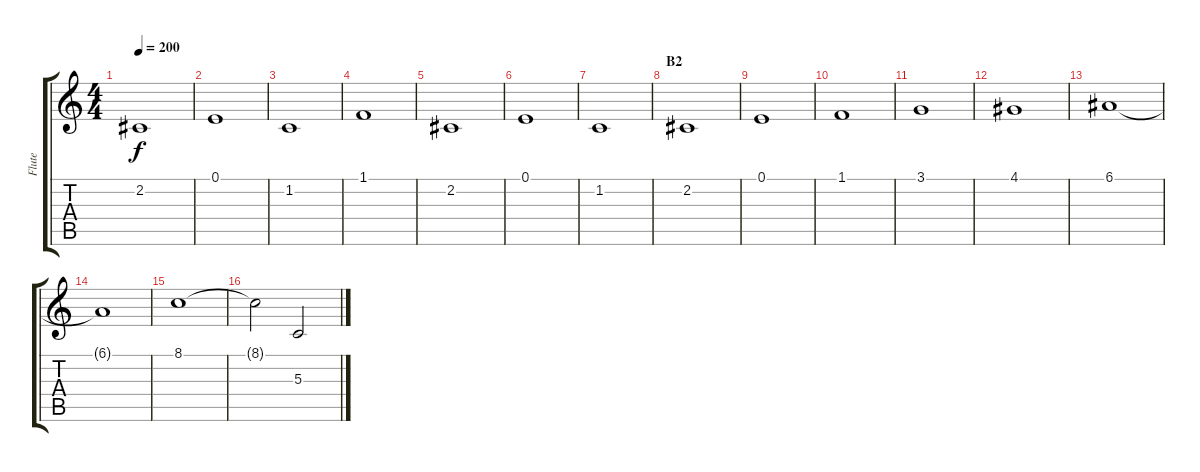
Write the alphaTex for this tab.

\track ("Flute" "Flute") {instrument flute}
\staff {score tabs}
\tuning (E4 B3 G3 D3 A2 E2) {hide}
\ts (4 4)
\tempo 200
\clef g2
\ks c
2.2.1{dy f} |
0.1.1 |
1.2.1 |
1.1.1 |
2.2.1 |
0.1.1 |
1.2.1 |
\section ("" "B2")
2.2.1 |
0.1.1 |
1.1.1 |
3.1.1 |
4.1.1 |
6.1.1 |
6.1{t}.1 |
8.1.1 |
8.1{t}.2 5.3.2
